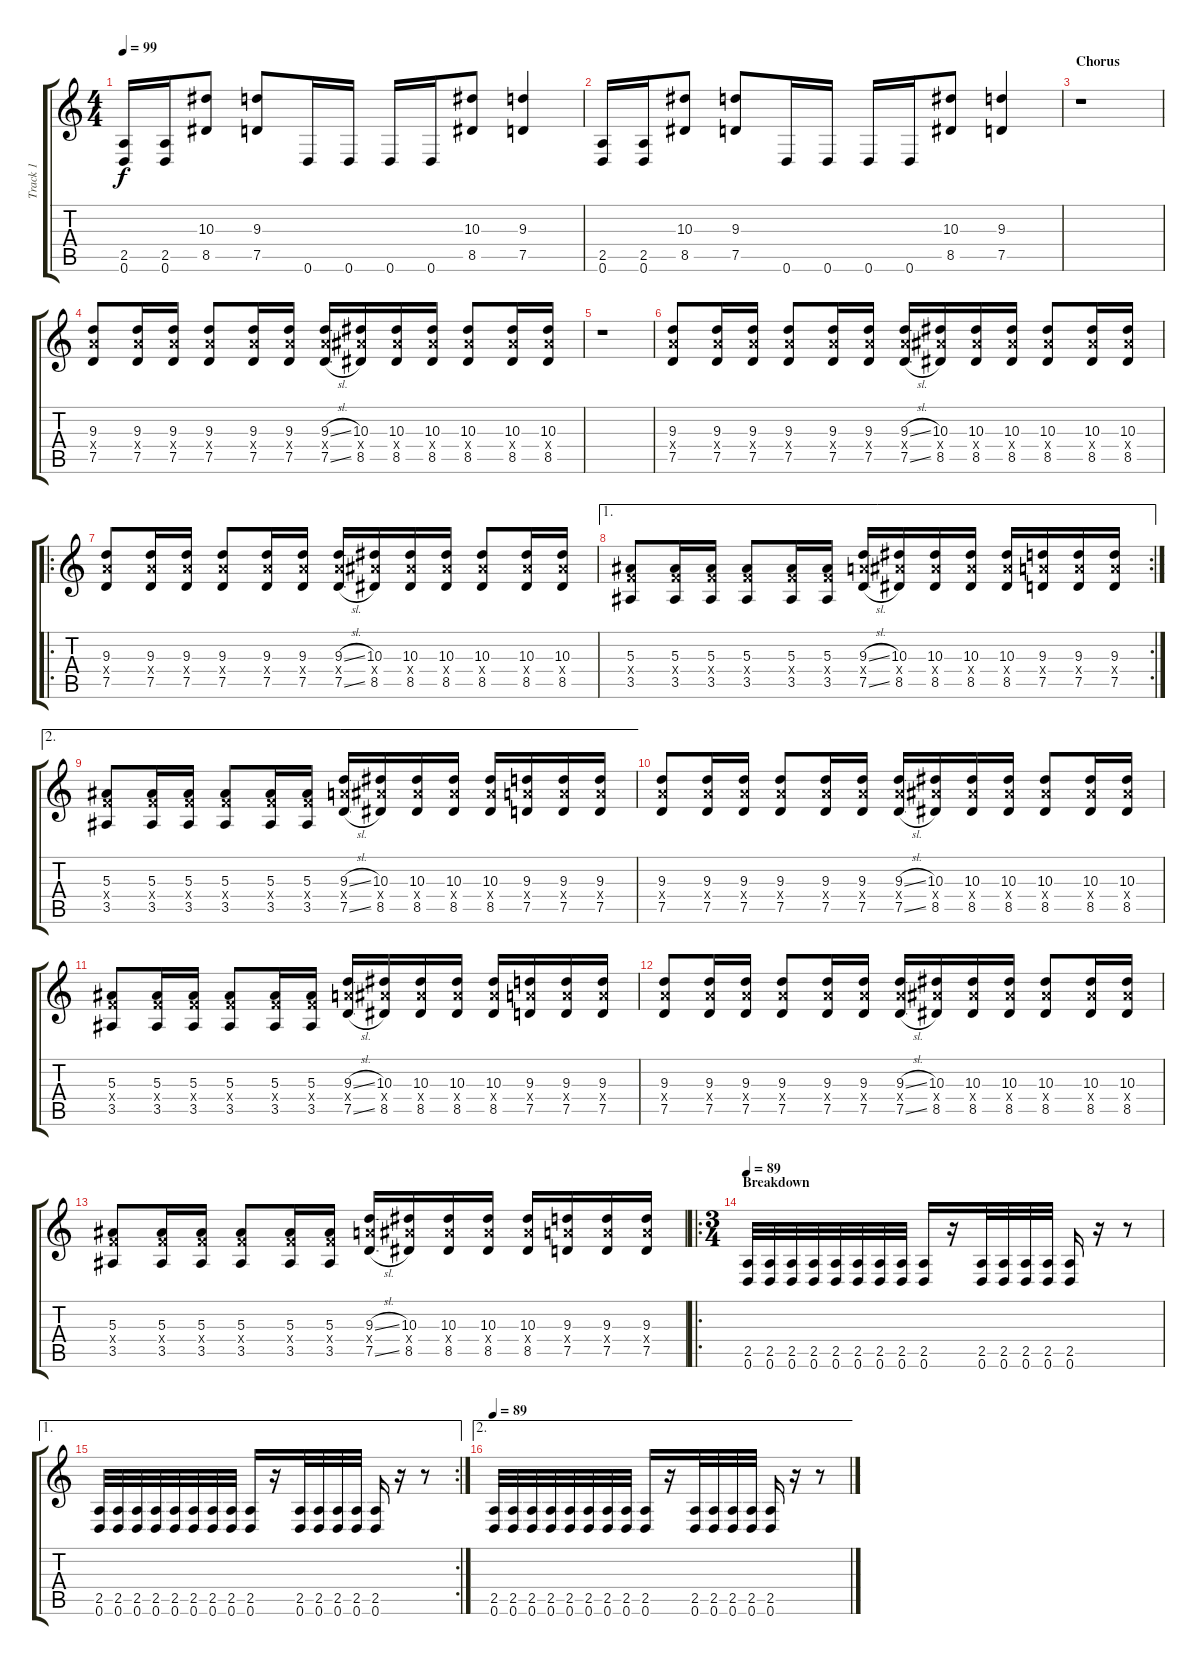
\track ("Track 1" "Track 1") {instrument distortionguitar}
\staff {score tabs}
\tuning (D4 A3 F3 C3 G2 D2) {hide}
\ts (4 4)
\tempo 99
\clef g2
\ks c
(2.5 0.6).16{dy f} (2.5 0.6).16 (10.3 8.5).8 (9.3 7.5).8 0.6.16 0.6.16 0.6.16 0.6.16 (10.3 8.5).8 (9.3 7.5).4 |
(2.5 0.6).16 (2.5 0.6).16 (10.3 8.5).8 (9.3 7.5).8 0.6.16 0.6.16 0.6.16 0.6.16 (10.3 8.5).8 (9.3 7.5).4 |
\section ("" "Chorus")
r.1 |
(9.3 9.4{x} 7.5).8 (9.3 9.4{x} 7.5).16 (9.3 9.4{x} 7.5).16 (9.3 9.4{x} 7.5).8 (9.3 9.4{x} 7.5).16 (9.3 9.4{x} 7.5).16 (9.3{sl} 9.4{x} 7.5{sl}).16 (10.3 10.4{x} 8.5).16 (10.3 10.4{x} 8.5).16 (10.3 10.4{x} 8.5).16 (10.3 10.4{x} 8.5).8 (10.3 10.4{x} 8.5).16 (10.3 10.4{x} 8.5).16 |
r.1 |
(9.3 9.4{x} 7.5).8 (9.3 9.4{x} 7.5).16 (9.3 9.4{x} 7.5).16 (9.3 9.4{x} 7.5).8 (9.3 9.4{x} 7.5).16 (9.3 9.4{x} 7.5).16 (9.3{sl} 9.4{x} 7.5{sl}).16 (10.3 10.4{x} 8.5).16 (10.3 10.4{x} 8.5).16 (10.3 10.4{x} 8.5).16 (10.3 10.4{x} 8.5).8 (10.3 10.4{x} 8.5).16 (10.3 10.4{x} 8.5).16 |
\ro
(9.3 9.4{x} 7.5).8 (9.3 9.4{x} 7.5).16 (9.3 9.4{x} 7.5).16 (9.3 9.4{x} 7.5).8 (9.3 9.4{x} 7.5).16 (9.3 9.4{x} 7.5).16 (9.3{sl} 9.4{x} 7.5{sl}).16 (10.3 10.4{x} 8.5).16 (10.3 10.4{x} 8.5).16 (10.3 10.4{x} 8.5).16 (10.3 10.4{x} 8.5).8 (10.3 10.4{x} 8.5).16 (10.3 10.4{x} 8.5).16 |
\ae 1
\rc 2
(5.3 5.4{x} 3.5).8 (5.3 5.4{x} 3.5).16 (5.3 5.4{x} 3.5).16 (5.3 5.4{x} 3.5).8 (5.3 5.4{x} 3.5).16 (5.3 5.4{x} 3.5).16 (9.3{sl} 9.4{x} 7.5{sl}).16 (10.3 10.4{x} 8.5).16 (10.3 10.4{x} 8.5).16 (10.3 10.4{x} 8.5).16 (10.3 10.4{x} 8.5).16 (9.3 9.4{x} 7.5).16 (9.3 9.4{x} 7.5).16 (9.3 9.4{x} 7.5).16 |
\ae 2
(5.3 5.4{x} 3.5).8 (5.3 5.4{x} 3.5).16 (5.3 5.4{x} 3.5).16 (5.3 5.4{x} 3.5).8 (5.3 5.4{x} 3.5).16 (5.3 5.4{x} 3.5).16 (9.3{sl} 9.4{x} 7.5{sl}).16 (10.3 10.4{x} 8.5).16 (10.3 10.4{x} 8.5).16 (10.3 10.4{x} 8.5).16 (10.3 10.4{x} 8.5).16 (9.3 9.4{x} 7.5).16 (9.3 9.4{x} 7.5).16 (9.3 9.4{x} 7.5).16 |
(9.3 9.4{x} 7.5).8 (9.3 9.4{x} 7.5).16 (9.3 9.4{x} 7.5).16 (9.3 9.4{x} 7.5).8 (9.3 9.4{x} 7.5).16 (9.3 9.4{x} 7.5).16 (9.3{sl} 9.4{x} 7.5{sl}).16 (10.3 10.4{x} 8.5).16 (10.3 10.4{x} 8.5).16 (10.3 10.4{x} 8.5).16 (10.3 10.4{x} 8.5).8 (10.3 10.4{x} 8.5).16 (10.3 10.4{x} 8.5).16 |
(5.3 5.4{x} 3.5).8 (5.3 5.4{x} 3.5).16 (5.3 5.4{x} 3.5).16 (5.3 5.4{x} 3.5).8 (5.3 5.4{x} 3.5).16 (5.3 5.4{x} 3.5).16 (9.3{sl} 9.4{x} 7.5{sl}).16 (10.3 10.4{x} 8.5).16 (10.3 10.4{x} 8.5).16 (10.3 10.4{x} 8.5).16 (10.3 10.4{x} 8.5).16 (9.3 9.4{x} 7.5).16 (9.3 9.4{x} 7.5).16 (9.3 9.4{x} 7.5).16 |
(9.3 9.4{x} 7.5).8 (9.3 9.4{x} 7.5).16 (9.3 9.4{x} 7.5).16 (9.3 9.4{x} 7.5).8 (9.3 9.4{x} 7.5).16 (9.3 9.4{x} 7.5).16 (9.3{sl} 9.4{x} 7.5{sl}).16 (10.3 10.4{x} 8.5).16 (10.3 10.4{x} 8.5).16 (10.3 10.4{x} 8.5).16 (10.3 10.4{x} 8.5).8 (10.3 10.4{x} 8.5).16 (10.3 10.4{x} 8.5).16 |
(5.3 5.4{x} 3.5).8 (5.3 5.4{x} 3.5).16 (5.3 5.4{x} 3.5).16 (5.3 5.4{x} 3.5).8 (5.3 5.4{x} 3.5).16 (5.3 5.4{x} 3.5).16 (9.3{sl} 9.4{x} 7.5{sl}).16 (10.3 10.4{x} 8.5).16 (10.3 10.4{x} 8.5).16 (10.3 10.4{x} 8.5).16 (10.3 10.4{x} 8.5).16 (9.3 9.4{x} 7.5).16 (9.3 9.4{x} 7.5).16 (9.3 9.4{x} 7.5).16 |
\ro
\ts (3 4)
\section ("" "Breakdown")
\tempo 89
(2.5 0.6).32 (2.5 0.6).32 (2.5 0.6).32 (2.5 0.6).32 (2.5 0.6).32 (2.5 0.6).32 (2.5 0.6).32 (2.5 0.6).32 (2.5 0.6).16 r.16 (2.5 0.6).32 (2.5 0.6).32 (2.5 0.6).32 (2.5 0.6).32 (2.5 0.6).16 r.16 r.8 |
\ae 1
\rc 2
(2.5 0.6).32 (2.5 0.6).32 (2.5 0.6).32 (2.5 0.6).32 (2.5 0.6).32 (2.5 0.6).32 (2.5 0.6).32 (2.5 0.6).32 (2.5 0.6).16 r.16 (2.5 0.6).32 (2.5 0.6).32 (2.5 0.6).32 (2.5 0.6).32 (2.5 0.6).16 r.16 r.8 |
\ae 2
\tempo 89
(2.5 0.6).32 (2.5 0.6).32 (2.5 0.6).32 (2.5 0.6).32 (2.5 0.6).32 (2.5 0.6).32 (2.5 0.6).32 (2.5 0.6).32 (2.5 0.6).16 r.16 (2.5 0.6).32 (2.5 0.6).32 (2.5 0.6).32 (2.5 0.6).32 (2.5 0.6).16 r.16 r.8
